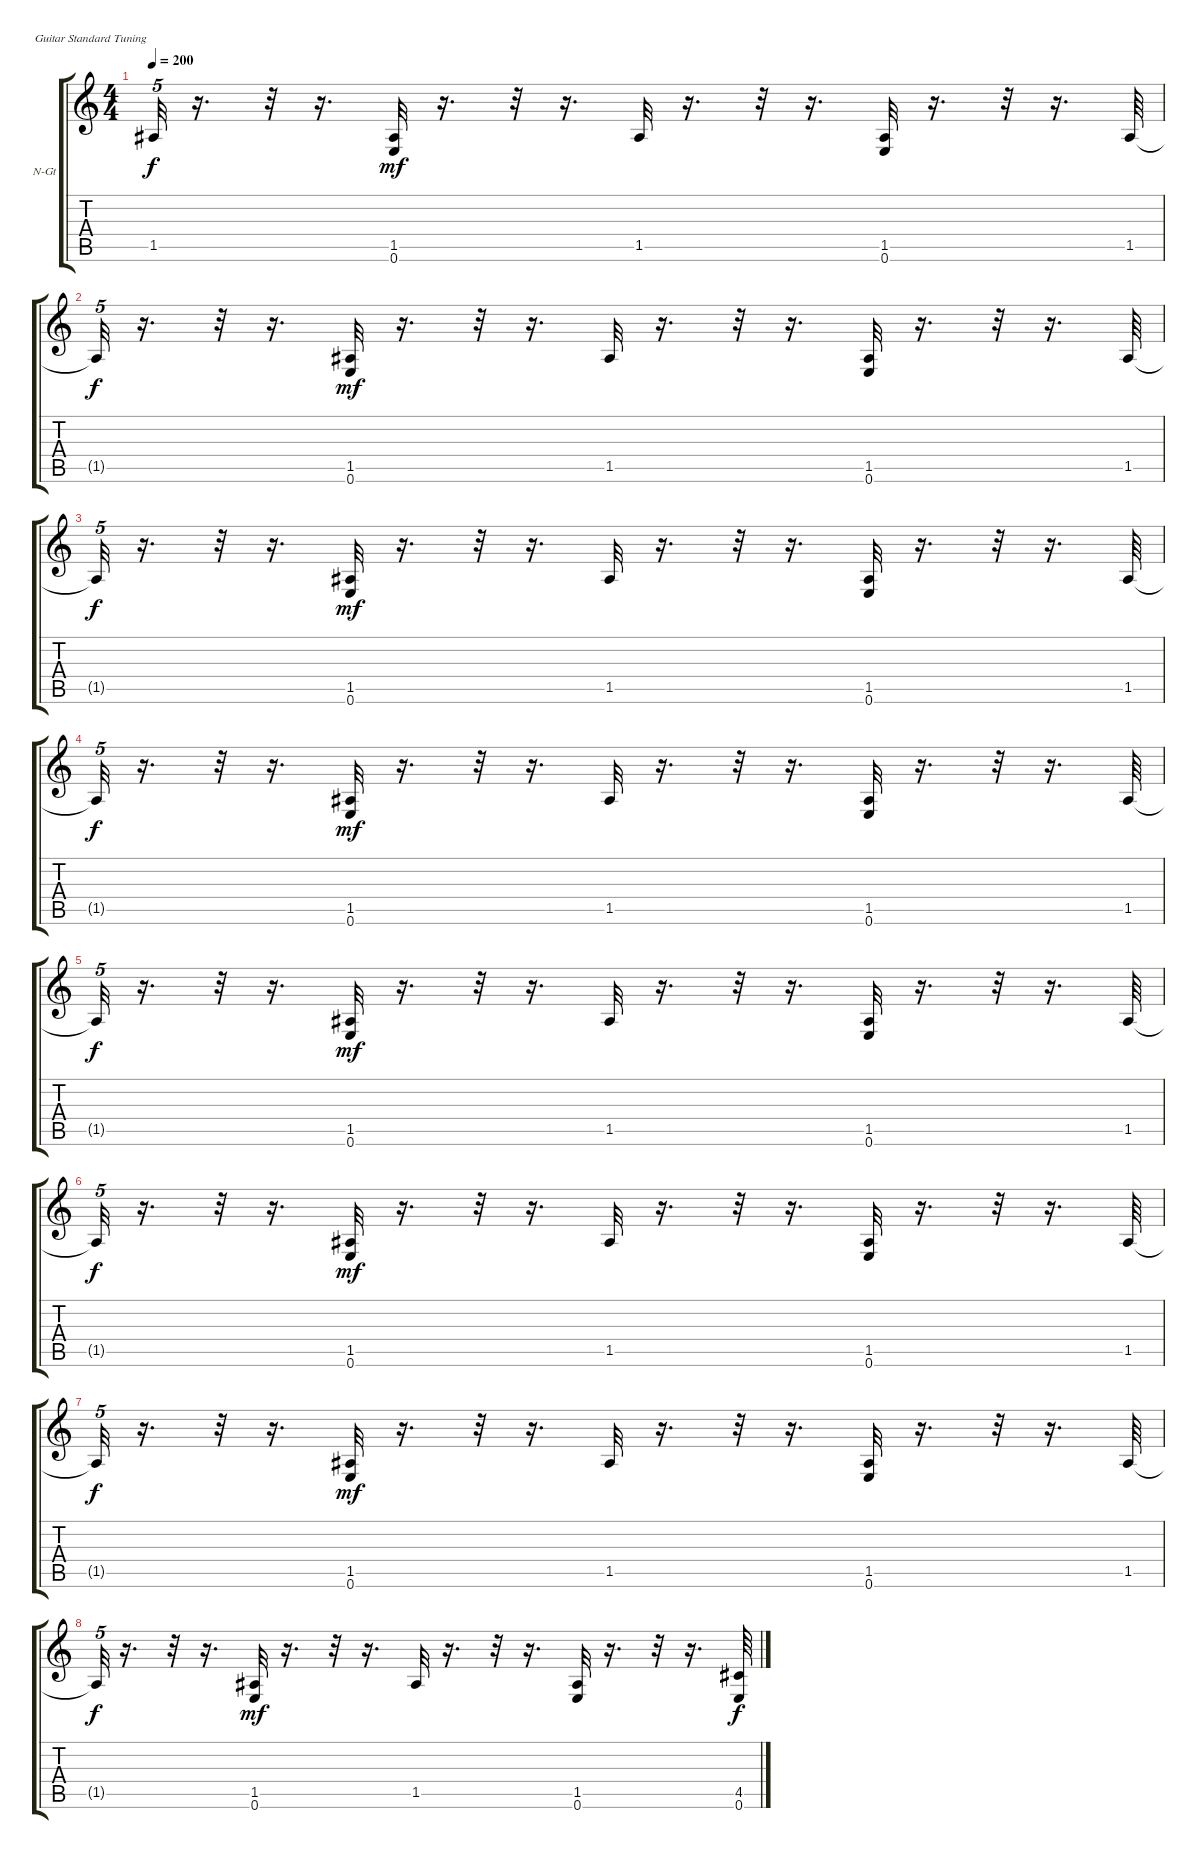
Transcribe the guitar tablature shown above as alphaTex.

\bracketExtendMode groupsimilarinstruments
\firstSystemTrackNameOrientation horizontal
\otherSystemsTrackNameOrientation horizontal
\track ("Акустика" "N-Gt") {instrument acousticguitarnylon}
\staff {score tabs}
\tuning (E4 B3 G3 D3 A2 E2)
\ts (4 4)
\tempo 200
\clef g2
\ks c
1.5{t}.32{tu (5 4) dy f} r.16{d} r.32 r.16{d} (1.5 0.6).32{dy mf} r.16{d} r.32 r.16{d} 1.5.32 r.16{d} r.32 r.16{d} (1.5 0.6).32 r.16{d} r.32 r.16{d} 1.5.64 |
1.5{t}.32{tu (5 4) dy f} r.16{d} r.32 r.16{d} (1.5 0.6).32{dy mf} r.16{d} r.32 r.16{d} 1.5.32 r.16{d} r.32 r.16{d} (1.5 0.6).32 r.16{d} r.32 r.16{d} 1.5.64 |
1.5{t}.32{tu (5 4) dy f} r.16{d} r.32 r.16{d} (1.5 0.6).32{dy mf} r.16{d} r.32 r.16{d} 1.5.32 r.16{d} r.32 r.16{d} (1.5 0.6).32 r.16{d} r.32 r.16{d} 1.5.64 |
1.5{t}.32{tu (5 4) dy f} r.16{d} r.32 r.16{d} (1.5 0.6).32{dy mf} r.16{d} r.32 r.16{d} 1.5.32 r.16{d} r.32 r.16{d} (1.5 0.6).32 r.16{d} r.32 r.16{d} 1.5.64 |
1.5{t}.32{tu (5 4) dy f} r.16{d} r.32 r.16{d} (1.5 0.6).32{dy mf} r.16{d} r.32 r.16{d} 1.5.32 r.16{d} r.32 r.16{d} (1.5 0.6).32 r.16{d} r.32 r.16{d} 1.5.64 |
1.5{t}.32{tu (5 4) dy f} r.16{d} r.32 r.16{d} (1.5 0.6).32{dy mf} r.16{d} r.32 r.16{d} 1.5.32 r.16{d} r.32 r.16{d} (1.5 0.6).32 r.16{d} r.32 r.16{d} 1.5.64 |
1.5{t}.32{tu (5 4) dy f} r.16{d} r.32 r.16{d} (1.5 0.6).32{dy mf} r.16{d} r.32 r.16{d} 1.5.32 r.16{d} r.32 r.16{d} (1.5 0.6).32 r.16{d} r.32 r.16{d} 1.5.64 |
1.5{t}.32{tu (5 4) dy f} r.16{d} r.32 r.16{d} (1.5 0.6).32{dy mf} r.16{d} r.32 r.16{d} 1.5.32 r.16{d} r.32 r.16{d} (1.5 0.6).32 r.16{d} r.32 r.16{d} (4.5 0.6).64{dy f}
